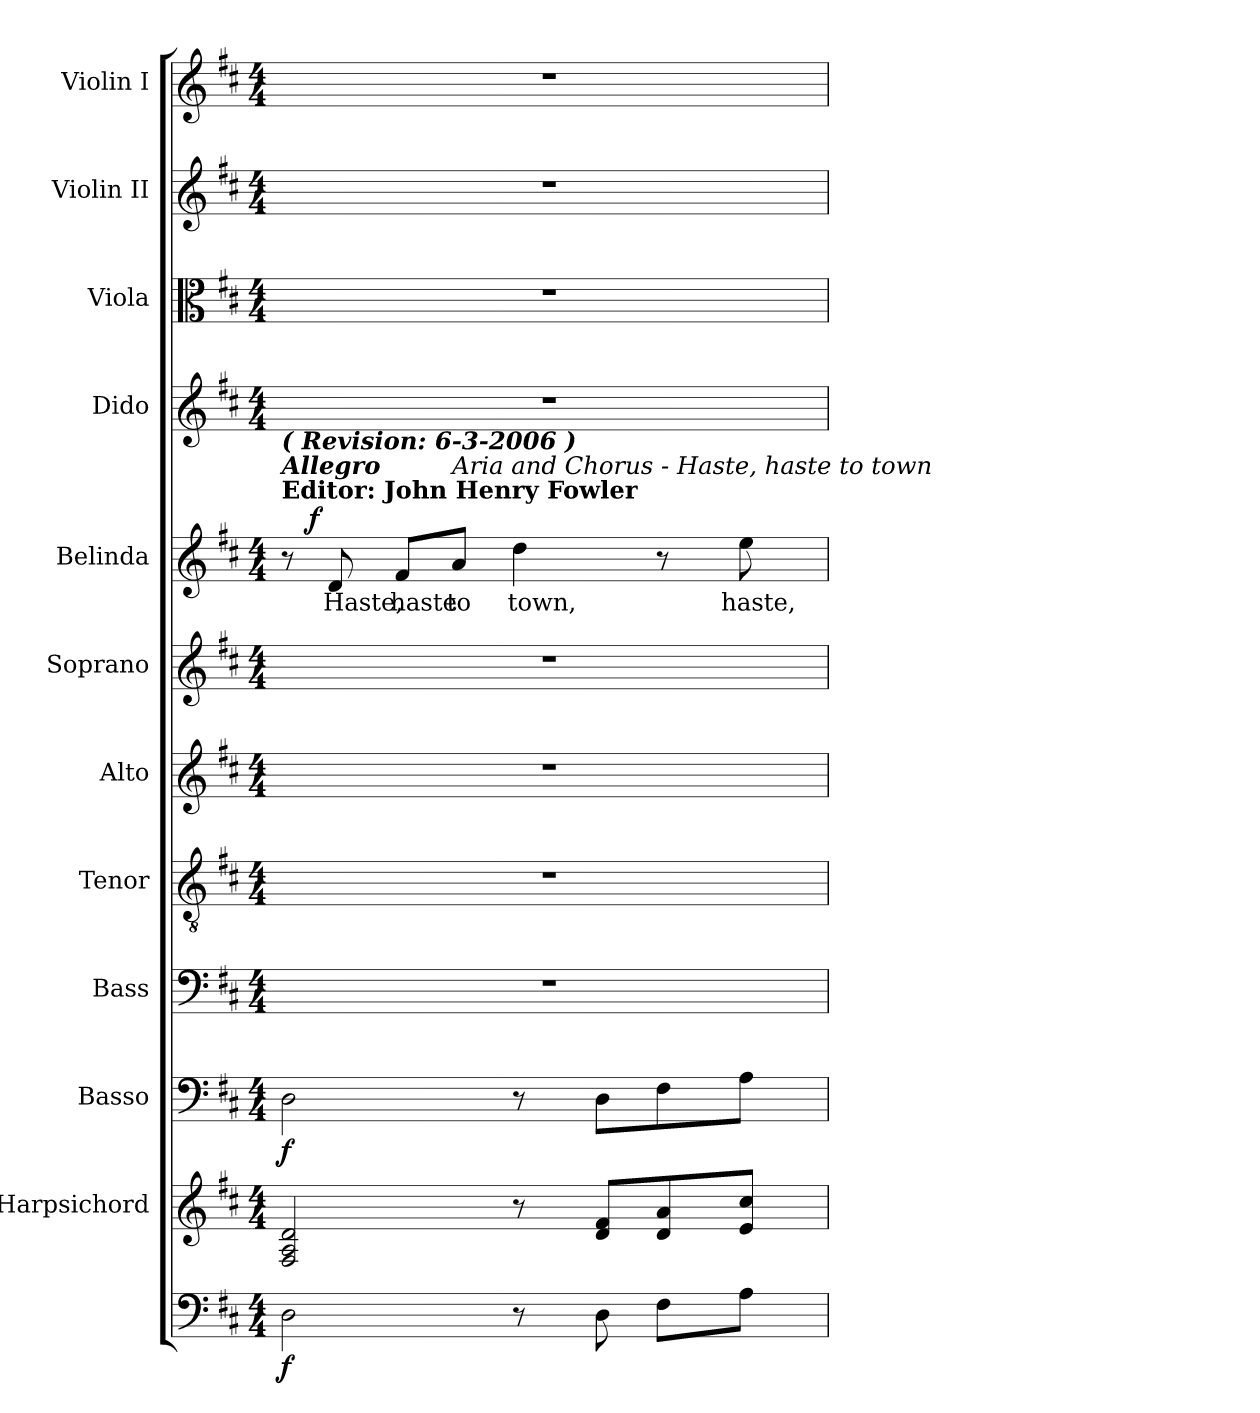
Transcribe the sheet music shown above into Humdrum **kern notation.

**kern	**dynam	**kern	**kern	**dynam	**kern	**kern	**kern	**kern	**kern	**text	**dynam	**kern	**kern	**kern	**kern
*part12	*part12	*part11	*part10	*part10	*part9	*part8	*part7	*part6	*part5	*part5	*part5	*part4	*part3	*part2	*part1
*staff12	*staff12	*staff11	*staff10	*staff10	*staff9	*staff8	*staff7	*staff6	*staff5	*staff5	*staff5	*staff4	*staff3	*staff2	*staff1
*	*	*I"Harpsichord	*I"Basso	*	*I"Bass	*I"Tenor	*I"Alto	*I"Soprano	*I"Belinda	*	*	*I"Dido	*I"Viola	*I"Violin II	*I"Violin I
*	*	*I'Harps.	*I'B.	*	*I'B.	*I'T.	*I'A.	*I'S.	*I'Bel.	*	*	*	*I'Vla.	*I'Vln. II	*I'Vln. I
!!LO:PB:g=z
*clefF4	*	*clefG2	*clefF4	*	*clefF4	*clefGv2	*clefG2	*clefG2	*clefG2	*	*	*clefG2	*clefC3	*clefG2	*clefG2
*	*	*	*	*	*	*ITrd7c12	*	*	*	*	*	*	*	*	*
*k[f#c#]	*	*k[f#c#]	*k[f#c#]	*	*k[f#c#]	*k[f#c#]	*k[f#c#]	*k[f#c#]	*k[f#c#]	*	*	*k[f#c#]	*k[f#c#]	*k[f#c#]	*k[f#c#]
*D:	*	*D:	*D:	*	*D:	*D:	*D:	*D:	*D:	*	*	*D:	*D:	*D:	*D:
*M4/4	*	*M4/4	*M4/4	*	*M4/4	*M4/4	*M4/4	*M4/4	*M4/4	*	*	*M4/4	*M4/4	*M4/4	*M4/4
*MM110	*	*MM110	*MM110	*	*MM110	*MM110	*MM110	*MM110	*MM110	*	*	*MM110	*MM110	*MM110	*MM110
=1	=1	=1	=1	=1	=1	=1	=1	=1	=1	=1	=1	=1	=1	=1	=1
*	*	*	*	*	*	*	*	*	*^	*	*	*	*	*	*
!	!	!	!	!	!	!	!	!	!LO:TX:a:B:t=Editor&colon; John Henry Fowler	!	!	!	!	!	!	!
!	!	!	!	!	!	!	!	!	!LO:TX:a:Bi:t=Allegro	!	!	!	!	!	!	!
!	!	!	!	!	!	!	!	!	!LO:TX:a:Bi:t=( Revision&colon;  6-3-2006 )	!	!	!	!	!	!	!
2Di\	f	2F#i/ 2Ai 2di	2Di\	f	1r	1r	1r	1r	8r	32ryy	.	.	1r	1r	1r	1r
.	.	.	.	.	.	.	.	.	.	64ryy	.	.	.	.	.	.
.	.	.	.	.	.	.	.	.	.	128ryy	.	.	.	.	.	.
.	.	.	.	.	.	.	.	.	.	256ryy	.	.	.	.	.	.
.	.	.	.	.	.	.	.	.	.	1024ryy	.	.	.	.	.	.
.	.	.	.	.	.	.	.	.	.	2ryy	.	f	.	.	.	.
!	!	!	!	!	!	!	!	!	!	!	!LO:LY:b:color=#000000	!	!	!	!	!
.	.	.	.	.	.	.	.	.	8di/	.	Haste,	.	.	.	.	.
!	!	!	!	!	!	!	!	!	!	!	!LO:LY:b:color=#000000	!	!	!	!	!
.	.	.	.	.	.	.	.	.	8f#i/L	.	haste	.	.	.	.	.
!	!	!	!	!	!	!	!	!	!LO:TX:a:i:t=Aria and Chorus - Haste, haste to town	!	!	!	!	!	!	!
!	!	!	!	!	!	!	!	!	!	!	!LO:LY:b:color=#000000	!	!	!	!	!
.	.	.	.	.	.	.	.	.	8ai/J	.	to	.	.	.	.	.
!	!	!	!	!	!	!	!	!	!	!	!LO:LY:b:color=#000000	!	!	!	!	!
8r	.	8r	8r	.	.	.	.	.	4ddi\	.	town,	.	.	.	.	.
.	.	.	.	.	.	.	.	.	.	4ryy	.	.	.	.	.	.
8Di\	.	8di/ 8f#iL	8Di\L	.	.	.	.	.	.	.	.	.	.	.	.	.
8F#i\L	.	8di/ 8ai	8F#i\	.	.	.	.	.	8r	.	.	.	.	.	.	.
.	.	.	.	.	.	.	.	.	.	8ryy	.	.	.	.	.	.
!	!	!	!	!	!	!	!	!	!	!	!LO:LY:b:color=#000000	!	!	!	!	!
8Ai\J	.	8ei/ 8cc#iJ	8Ai\J	.	.	.	.	.	8eei\	.	haste,	.	.	.	.	.
.	.	.	.	.	.	.	.	.	.	16ryy	.	.	.	.	.	.
.	.	.	.	.	.	.	.	.	.	512.ryy	.	.	.	.	.	.
*	*	*	*	*	*	*	*	*	*v	*v	*	*	*	*	*	*
=	=	=	=	=	=	=	=	=	=	=	=	=	=	=	=
*-	*-	*-	*-	*-	*-	*-	*-	*-	*-	*-	*-	*-	*-	*-	*-
